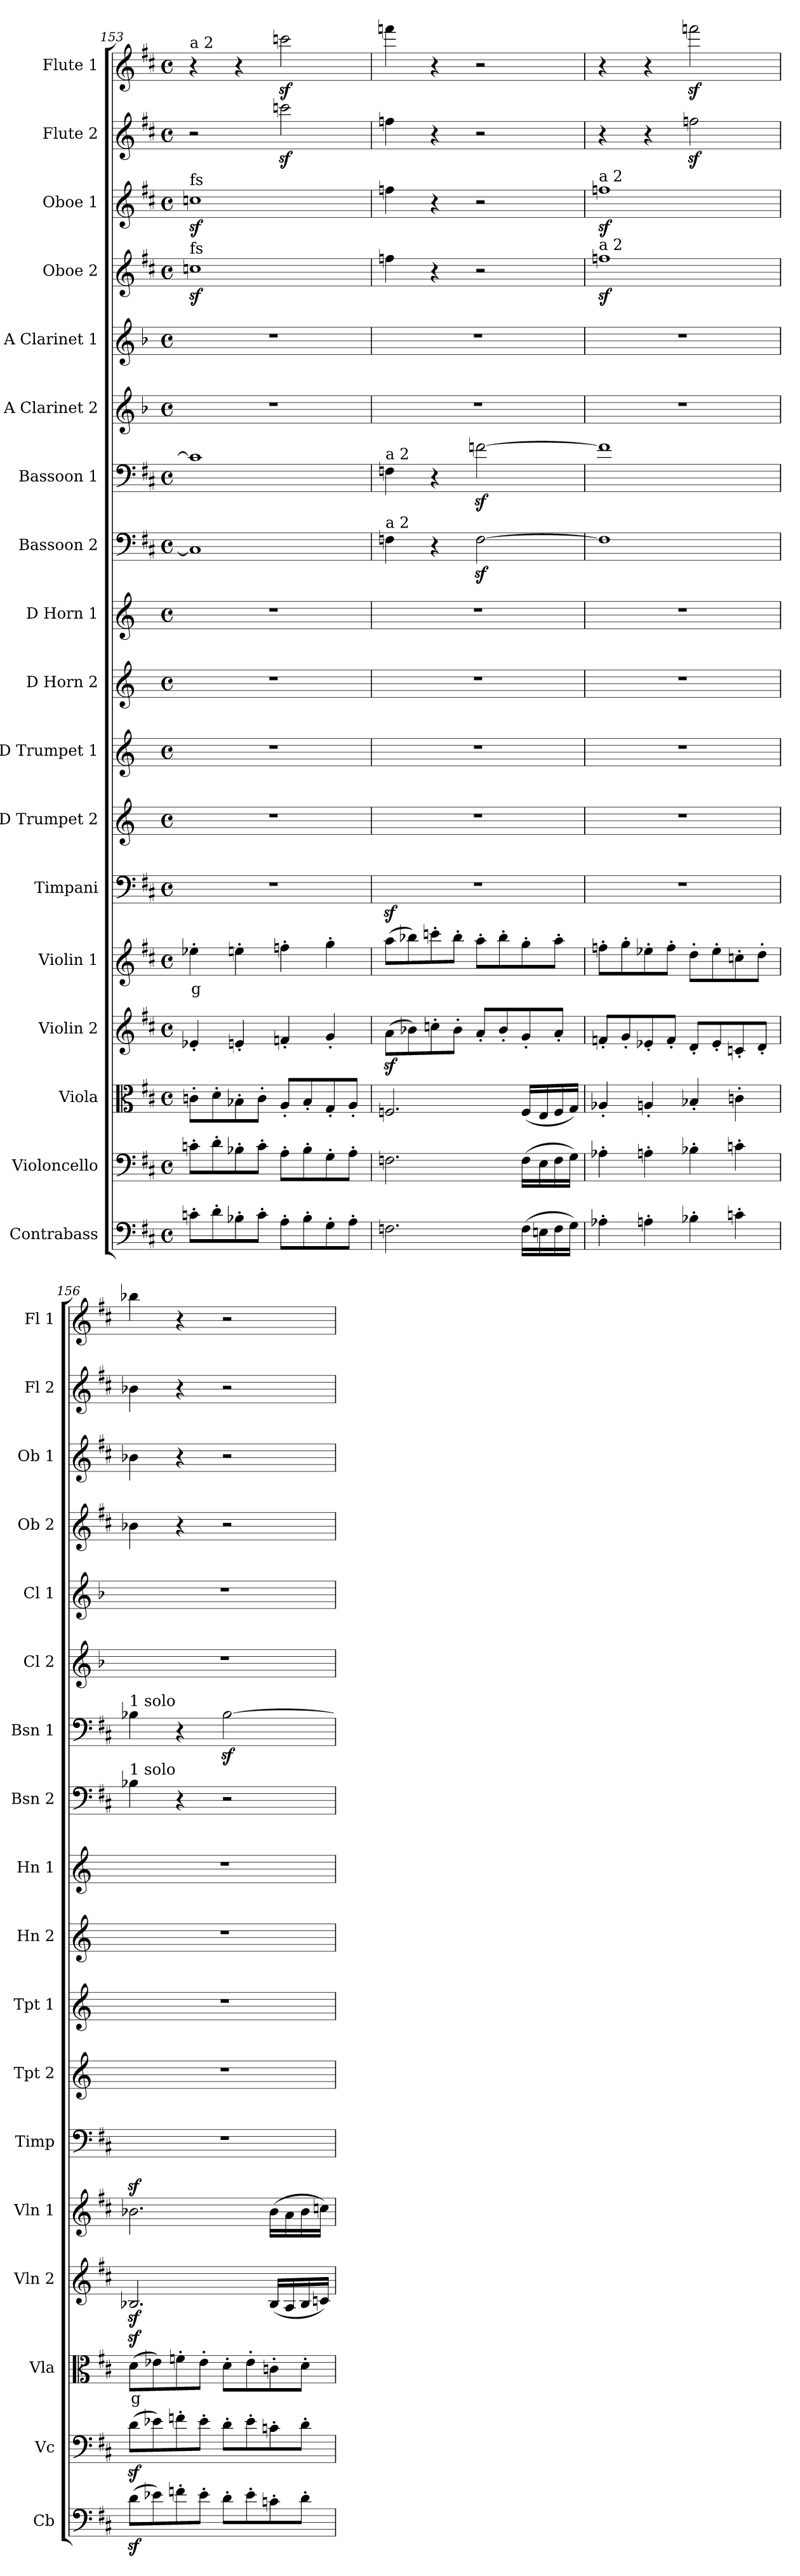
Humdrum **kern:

**kern	**kern	**kern	**text	**kern	**kern	**text	**kern	**kern	**kern	**kern	**kern	**kern	**kern	**kern	**kern	**kern	**kern	**kern	**kern
*part18	*part17	*part16	*part16	*part15	*part14	*part14	*part13	*part12	*part11	*part10	*part9	*part8	*part7	*part6	*part5	*part4	*part3	*part2	*part1
*staff18	*staff17	*staff16	*staff16	*staff15	*staff14	*staff14	*staff13	*staff12	*staff11	*staff10	*staff9	*staff8	*staff7	*staff6	*staff5	*staff4	*staff3	*staff2	*staff1
*I"Contrabass	*I"Violoncello	*I"Viola	*	*I"Violin 2	*I"Violin 1	*	*I"Timpani	*I"D Trumpet 2	*I"D Trumpet 1	*I"D Horn 2	*I"D Horn 1	*I"Bassoon 2	*I"Bassoon 1	*I"A Clarinet 2	*I"A Clarinet 1	*I"Oboe 2	*I"Oboe 1	*I"Flute 2	*I"Flute 1
*I'Cb	*I'Vc	*I'Vla	*	*I'Vln 2	*I'Vln 1	*	*I'Timp	*I'Tpt 2	*I'Tpt 1	*I'Hn 2	*I'Hn 1	*I'Bsn 2	*I'Bsn 1	*I'Cl 2	*I'Cl 1	*I'Ob 2	*I'Ob 1	*I'Fl 2	*I'Fl 1
*clefF4	*clefF4	*clefC3	*	*clefG2	*clefG2	*	*clefF4	*clefG2	*clefG2	*clefG2	*clefG2	*clefF4	*clefF4	*clefG2	*clefG2	*clefG2	*clefG2	*clefG2	*clefG2
*ITrd7c12	*	*	*	*	*	*	*	*ITrd-1c-2	*ITrd-1c-2	*ITrd6c10	*ITrd6c10	*	*	*ITrd2c3	*ITrd2c3	*	*	*	*
*k[f#c#]	*k[f#c#]	*k[f#c#]	*	*k[f#c#]	*k[f#c#]	*	*k[f#c#]	*k[f#c#]	*k[f#c#]	*k[f#c#]	*k[f#c#]	*k[f#c#]	*k[f#c#]	*k[f#c#]	*k[f#c#]	*k[f#c#]	*k[f#c#]	*k[f#c#]	*k[f#c#]
*M4/4	*M4/4	*M4/4	*	*M4/4	*M4/4	*	*M4/4	*M4/4	*M4/4	*M4/4	*M4/4	*M4/4	*M4/4	*M4/4	*M4/4	*M4/4	*M4/4	*M4/4	*M4/4
*met(c)	*met(c)	*met(c)	*	*met(c)	*met(c)	*	*met(c)	*met(c)	*met(c)	*met(c)	*met(c)	*met(c)	*met(c)	*met(c)	*met(c)	*met(c)	*met(c)	*met(c)	*met(c)
=153	=153	=153	=153	=153	=153	=153	=153	=153	=153	=153	=153	=153	=153	=153	=153	=153	=153	=153	=153
!	!	!	!	!	!	!	!	!	!	!	!	!	!	!	!	!	!	!	!LO:TX:a:t=a 2
!	!	!	!	!	!	!	!	!	!	!	!	!	!	!	!	!	!LO:TX:a:t=fs	!	!
!	!	!	!	!	!	!	!	!	!	!	!	!	!	!	!	!LO:TX:a:t=fs	!	!	!
!	!	!	!	!	!	!LO:LY:b:color=#FF0000	!	!	!	!	!	!	!	!	!	!	!	!	!
8Cn'\L	8cn'\L	8cn'\L	.	4e-X'/	4ee-X'\	g	1r	1r	1r	1r	1r	1C]	1c]	1r	1r	1ccnz<	1ccnz<	2r	4r
8D'\	8d'\	8d'\	.	.	.	.	.	.	.	.	.	.	.	.	.	.	.	.	.
8BB-X'\	8B-X'\	8B-X'\	.	4en'/	4een'\	.	.	.	.	.	.	.	.	.	.	.	.	.	4r
8C'\J	8c'\J	8c'\J	.	.	.	.	.	.	.	.	.	.	.	.	.	.	.	.	.
8AA'\L	8A'\L	8A'/L	.	4fn'/	4ffn'\	.	.	.	.	.	.	.	.	.	.	.	.	2cccnz<\	2cccnz<\
8BB-'\	8B-'\	8B-'/	.	.	.	.	.	.	.	.	.	.	.	.	.	.	.	.	.
8GG'\	8G'\	8G'/	.	4g'/	4gg'\	.	.	.	.	.	.	.	.	.	.	.	.	.	.
8AA'\J	8A'\J	8A'/J	.	.	.	.	.	.	.	.	.	.	.	.	.	.	.	.	.
=154	=154	=154	=154	=154	=154	=154	=154	=154	=154	=154	=154	=154	=154	=154	=154	=154	=154	=154	=154
!	!	!	!	!	!	!	!	!	!	!	!	!	!LO:TX:a:t=a 2	!	!	!	!	!	!
!	!	!	!	!	!	!	!	!	!	!	!	!LO:TX:a:t=a 2	!	!	!	!	!	!	!
2.FFn\	2.Fn\	2.Fn/	.	(8az<\L	(8aaz<\L	.	1r	1r	1r	1r	1r	4Fn\	4Fn\	1r	1r	4ffn\	4ffn\	4ffn\	4fffn\
.	.	.	.	8b-X\)	8bb-X\)	.	.	.	.	.	.	.	.	.	.	.	.	.	.
.	.	.	.	8ccn'\	8cccn'\	.	.	.	.	.	.	4r	4r	.	.	4r	4r	4r	4r
.	.	.	.	8b-'\J	8bb-'\J	.	.	.	.	.	.	.	.	.	.	.	.	.	.
.	.	.	.	8a'/L	8aa'\L	.	.	.	.	.	.	[2Fz<\	[2fnz<\	.	.	2r	2r	2r	2r
.	.	.	.	8b-'/	8bb-'\	.	.	.	.	.	.	.	.	.	.	.	.	.	.
(16FF\LL	(16F\LL	(16F/LL	.	8g'/	8gg'\	.	.	.	.	.	.	.	.	.	.	.	.	.	.
16EEn\	16E\	16E/	.	.	.	.	.	.	.	.	.	.	.	.	.	.	.	.	.
16FF\	16F\	16F/	.	8a'/J	8aa'\J	.	.	.	.	.	.	.	.	.	.	.	.	.	.
16GG\JJ)	16G\JJ)	16G/JJ)	.	.	.	.	.	.	.	.	.	.	.	.	.	.	.	.	.
=155	=155	=155	=155	=155	=155	=155	=155	=155	=155	=155	=155	=155	=155	=155	=155	=155	=155	=155	=155
!	!	!	!	!	!	!	!	!	!	!	!	!	!	!	!	!	!LO:TX:a:t=a 2	!	!
!	!	!	!	!	!	!	!	!	!	!	!	!	!	!	!	!LO:TX:a:t=a 2	!	!	!
4AA-X'\	4A-X'\	4A-X'/	.	8fn'/L	8ffn'\L	.	1r	1r	1r	1r	1r	1F]	1f]	1r	1r	1ffnz<	1ffnz<	4r	4r
.	.	.	.	8g'/	8gg'\	.	.	.	.	.	.	.	.	.	.	.	.	.	.
4AAn'\	4An'\	4An'/	.	8e-X'/	8ee-X'\	.	.	.	.	.	.	.	.	.	.	.	.	4r	4r
.	.	.	.	8f'/J	8ff'\J	.	.	.	.	.	.	.	.	.	.	.	.	.	.
4BB-X'\	4B-X'\	4B-X'/	.	8d'/L	8dd'\L	.	.	.	.	.	.	.	.	.	.	.	.	2ffnz<\	2fffnz<\
.	.	.	.	8e-'/	8ee-'\	.	.	.	.	.	.	.	.	.	.	.	.	.	.
4Cn'\	4cn'\	4cn'\	.	8cn'/	8ccn'\	.	.	.	.	.	.	.	.	.	.	.	.	.	.
.	.	.	.	8d'/J	8dd'\J	.	.	.	.	.	.	.	.	.	.	.	.	.	.
=156	=156	=156	=156	=156	=156	=156	=156	=156	=156	=156	=156	=156	=156	=156	=156	=156	=156	=156	=156
!	!	!	!	!	!	!	!	!	!	!	!	!	!LO:TX:a:t=1 solo	!	!	!	!	!	!
!	!	!	!	!	!	!	!	!	!	!	!	!LO:TX:a:t=1 solo	!	!	!	!	!	!	!
!	!	!	!LO:LY:b:color=#FF0000	!	!	!	!	!	!	!	!	!	!	!	!	!	!	!	!
(8Dz<\L	(8dz<\L	(8dz<\L	g	2.B-Xz</	2.b-Xz<\	.	1r	1r	1r	1r	1r	4B-X\	4B-X\	1r	1r	4b-X\	4b-X\	4b-X\	4bb-X\
8E-X\)	8e-X\)	8e-X\)	.	.	.	.	.	.	.	.	.	.	.	.	.	.	.	.	.
8Fn'\	8fn'\	8fn'\	.	.	.	.	.	.	.	.	.	4r	4r	.	.	4r	4r	4r	4r
8E-'\J	8e-'\J	8e-'\J	.	.	.	.	.	.	.	.	.	.	.	.	.	.	.	.	.
8D'\L	8d'\L	8d'\L	.	.	.	.	.	.	.	.	.	2r	[2B-z<\	.	.	2r	2r	2r	2r
8E-'\	8e-'\	8e-'\	.	.	.	.	.	.	.	.	.	.	.	.	.	.	.	.	.
8Cn'\	8cn'\	8cn'\	.	(16B-/LL	(16b-\LL	.	.	.	.	.	.	.	.	.	.	.	.	.	.
.	.	.	.	16A/	16a\	.	.	.	.	.	.	.	.	.	.	.	.	.	.
8D'\J	8d'\J	8d'\J	.	16B-/	16b-\	.	.	.	.	.	.	.	.	.	.	.	.	.	.
.	.	.	.	16cn/JJ)	16ccn\JJ)	.	.	.	.	.	.	.	.	.	.	.	.	.	.
=	=	=	=	=	=	=	=	=	=	=	=	=	=	=	=	=	=	=	=
*-	*-	*-	*-	*-	*-	*-	*-	*-	*-	*-	*-	*-	*-	*-	*-	*-	*-	*-	*-
